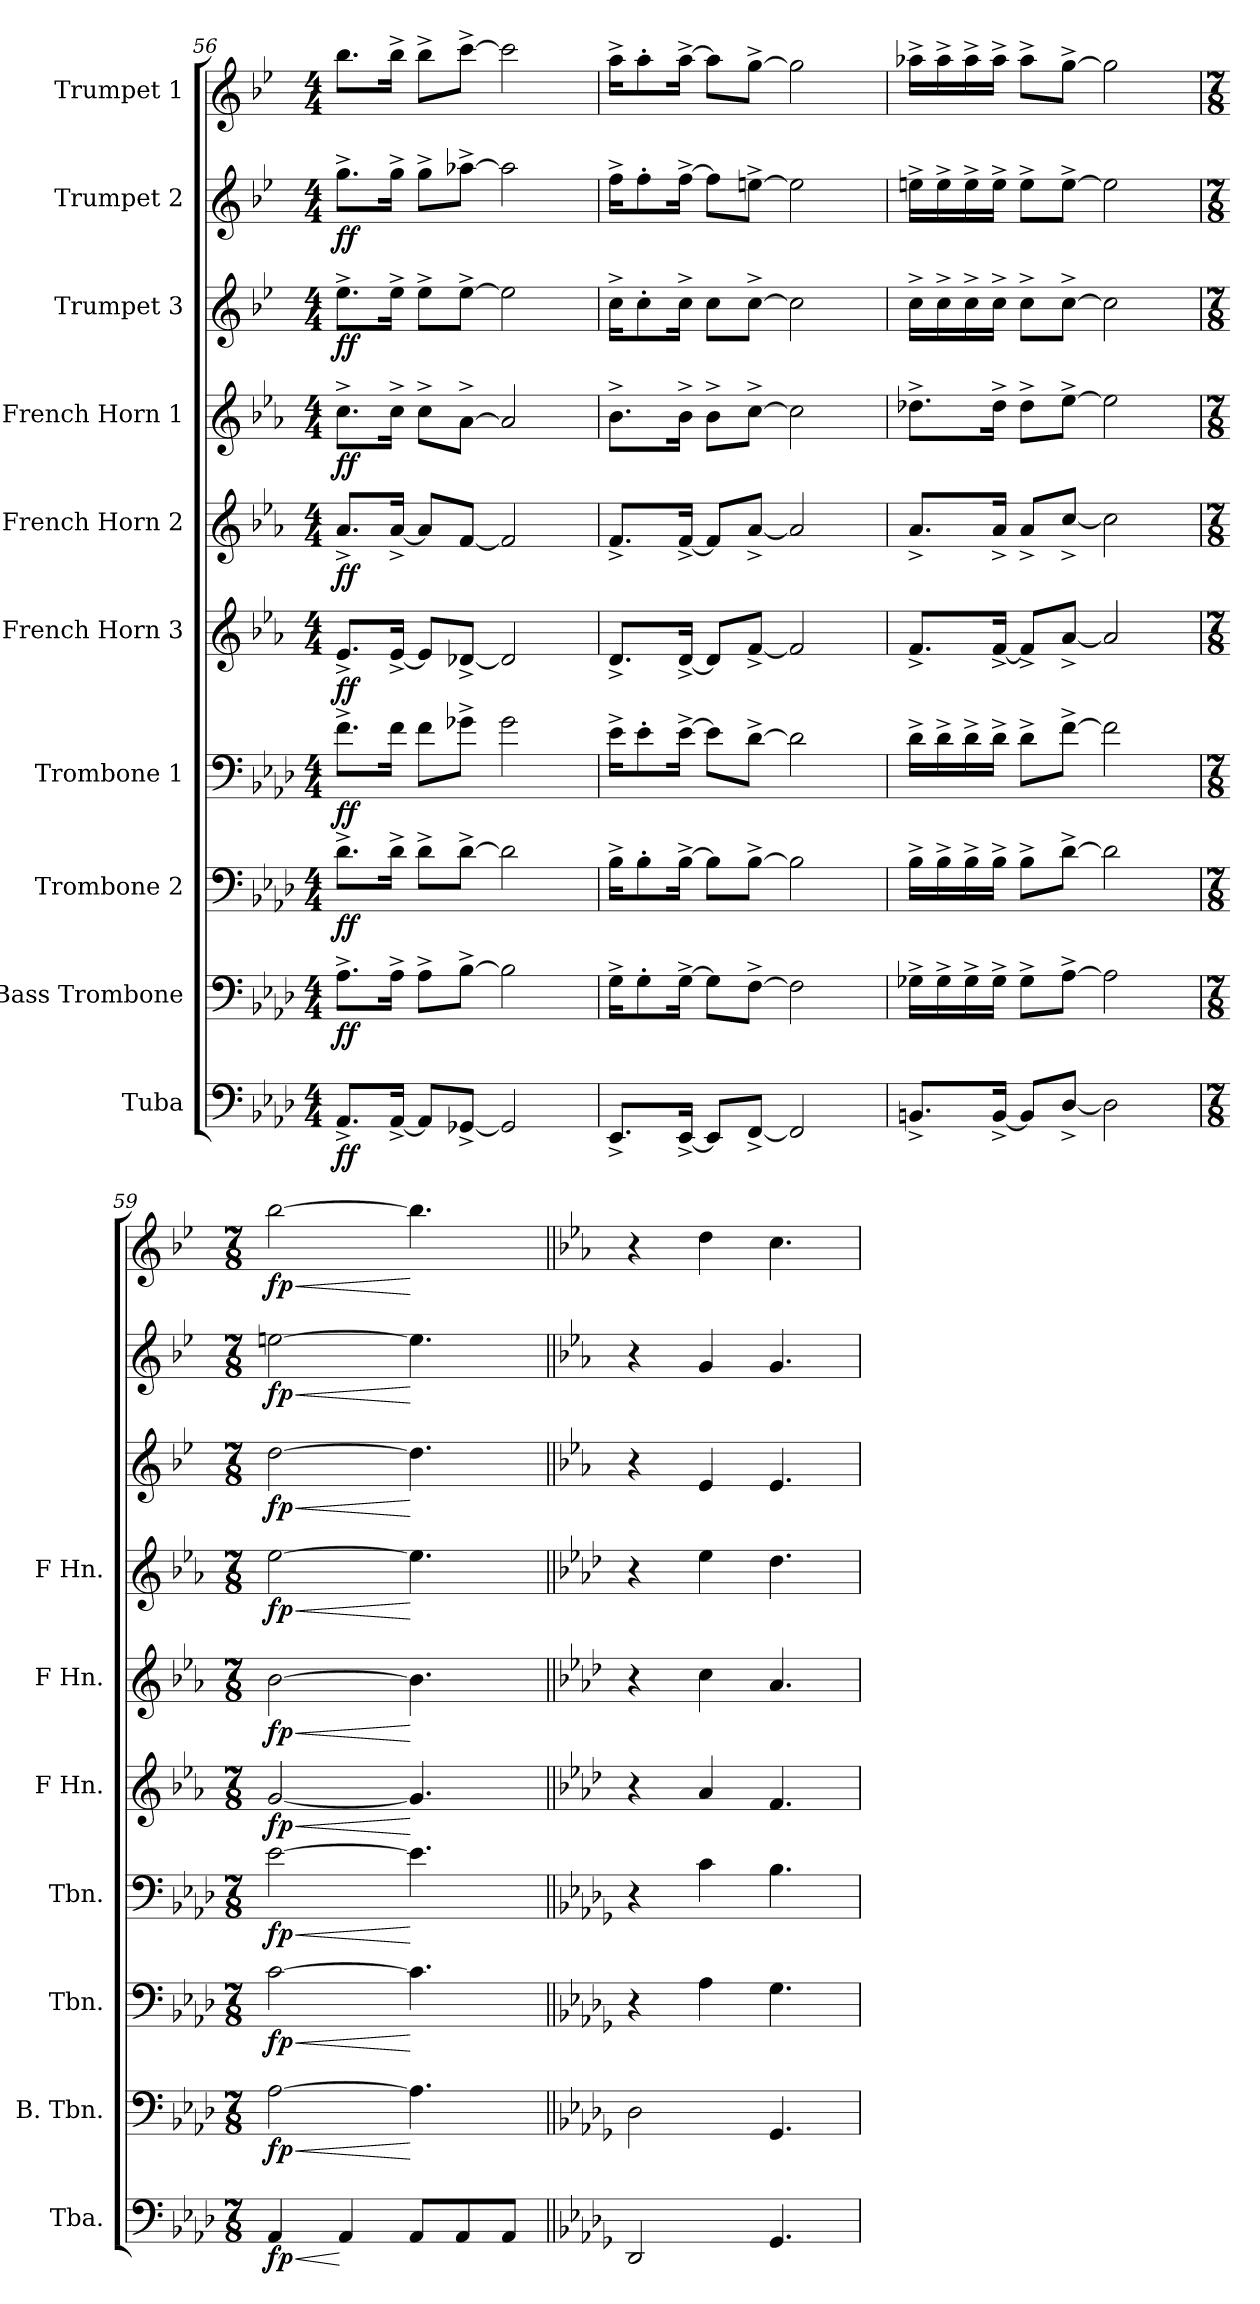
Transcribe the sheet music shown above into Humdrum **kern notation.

**kern	**dynam	**kern	**dynam	**kern	**dynam	**kern	**dynam	**kern	**dynam	**kern	**dynam	**kern	**dynam	**kern	**dynam	**kern	**dynam	**kern	**dynam
*part10	*part10	*part9	*part9	*part8	*part8	*part7	*part7	*part6	*part6	*part5	*part5	*part4	*part4	*part3	*part3	*part2	*part2	*part1	*part1
*staff10	*staff10	*staff9	*staff9	*staff8	*staff8	*staff7	*staff7	*staff6	*staff6	*staff5	*staff5	*staff4	*staff4	*staff3	*staff3	*staff2	*staff2	*staff1	*staff1
*I"Tuba	*	*I"Bass Trombone	*	*I"Trombone 2	*	*I"Trombone 1	*	*I"French Horn 3	*	*I"French Horn 2	*	*I"French Horn 1	*	*I"Trumpet 3	*	*I"Trumpet 2	*	*I"Trumpet 1	*
*I'Tba.	*	*I'B. Tbn.	*	*I'Tbn.	*	*I'Tbn.	*	*I'F Hn.	*	*I'F Hn.	*	*I'F Hn.	*	*	*	*	*	*	*
*clefF4	*	*clefF4	*	*clefF4	*	*clefF4	*	*clefG2	*	*clefG2	*	*clefG2	*	*clefG2	*	*clefG2	*	*clefG2	*
*	*	*	*	*	*	*	*	*ITrd4c7	*	*ITrd4c7	*	*ITrd4c7	*	*ITrd1c2	*	*ITrd1c2	*	*ITrd1c2	*
*k[b-e-a-d-]	*	*k[b-e-a-d-]	*	*k[b-e-a-d-]	*	*k[b-e-a-d-]	*	*k[b-e-a-d-]	*	*k[b-e-a-d-]	*	*k[b-e-a-d-]	*	*k[b-e-a-d-]	*	*k[b-e-a-d-]	*	*k[b-e-a-d-]	*
*M4/4	*	*M4/4	*	*M4/4	*	*M4/4	*	*M4/4	*	*M4/4	*	*M4/4	*	*M4/4	*	*M4/4	*	*M4/4	*
=56	=56	=56	=56	=56	=56	=56	=56	=56	=56	=56	=56	=56	=56	=56	=56	=56	=56	=56	=56
!	!LO:DY:b	!	!LO:DY:b	!	!LO:DY:b	!	!LO:DY:b	!	!LO:DY:b	!	!LO:DY:b	!	!LO:DY:b	!	!LO:DY:b	!	!LO:DY:b	!	!
8.AA-^/L	ff	8.A-^\L	ff	8.d-^\L	ff	8.f^\L	ff	8.A-^/L	ff	8.d-^/L	ff	8.f^\L	ff	8.dd-^\L	ff	8.ff^\L	ff	8.aa-\L	.
[16AA-^/Jk	.	16A-^\Jk	.	16d-^\Jk	.	16f\Jk	.	[16A-^/Jk	.	[16d-^/Jk	.	16f^\Jk	.	16dd-^\Jk	.	16ff^\Jk	.	16aa-^\Jk	.
8AA-/L]	.	8A-^\L	.	8d-^\L	.	8f\L	.	8A-/L]	.	8d-/L]	.	8f^\L	.	8dd-^\L	.	8ff^\L	.	8aa-^\L	.
[8GG-X^/J	.	[8B-^\J	.	[8d-^\J	.	8g-X^\J	.	[8G-X^/J	.	[8B-/J	.	[8d-^\J	.	[8dd-^\J	.	[8gg-X^\J	.	[8bb-^\J	.
2GG-/]	.	2B-\]	.	2d-\]	.	2g-\	.	2G-/]	.	2B-/]	.	2d-/]	.	2dd-\]	.	2gg-\]	.	2bb-\]	.
=57	=57	=57	=57	=57	=57	=57	=57	=57	=57	=57	=57	=57	=57	=57	=57	=57	=57	=57	=57
8.EE-^/L	.	16G^\KL	.	16B-^\KL	.	16e-^\KL	.	8.G^/L	.	8.B-^/L	.	8.e-^\L	.	16b-^\KL	.	16ee-^\KL	.	16gg^\KL	.
.	.	8G'\	.	8B-'\	.	8e-'\	.	.	.	.	.	.	.	8b-'\	.	8ee-'\	.	8gg'\	.
[16EE-^/Jk	.	[16G^\Jk	.	[16B-^\Jk	.	[16e-^\Jk	.	[16G^/Jk	.	[16B-^/Jk	.	16e-^\Jk	.	16b-^\Jk	.	[16ee-^\Jk	.	[16gg^\Jk	.
8EE-/L]	.	8G\L]	.	8B-\L]	.	8e-\L]	.	8G/L]	.	8B-/L]	.	8e-^\L	.	8b-\L	.	8ee-\L]	.	8gg\L]	.
[8FF^/J	.	[8F^\J	.	[8B-^\J	.	[8d-^\J	.	[8B-^/J	.	[8d-^/J	.	[8f^\J	.	[8b-^\J	.	[8ddn^\J	.	[8ff^\J	.
2FF/]	.	2F\]	.	2B-\]	.	2d-\]	.	2B-/]	.	2d-/]	.	2f\]	.	2b-\]	.	2dd\]	.	2ff\]	.
=58	=58	=58	=58	=58	=58	=58	=58	=58	=58	=58	=58	=58	=58	=58	=58	=58	=58	=58	=58
8.BBn^/L	.	16G-X^\LL	.	16B-^\LL	.	16d-^\LL	.	8.B-^/L	.	8.d-^/L	.	8.g-X^\L	.	16b-^\LL	.	16ddn^\LL	.	16gg-X^\LL	.
.	.	16G-^\	.	16B-^\	.	16d-^\	.	.	.	.	.	.	.	16b-^\	.	16dd^\	.	16gg-^\	.
.	.	16G-^\	.	16B-^\	.	16d-^\	.	.	.	.	.	.	.	16b-^\	.	16dd^\	.	16gg-^\	.
[16BB^/Jk	.	16G-^\JJ	.	16B-^\JJ	.	16d-^\JJ	.	[16B-^/Jk	.	16d-^/Jk	.	16g-^\Jk	.	16b-^\JJ	.	16dd^\JJ	.	16gg-^\JJ	.
8BB/L]	.	8G-^\L	.	8B-^\L	.	8d-^\L	.	8B-^/L]	.	8d-^/L	.	8g-^\L	.	8b-^\L	.	8dd^\L	.	8gg-^\L	.
[8D-^/J	.	[8A-^\J	.	[8d-^\J	.	[8f^\J	.	[8d-^/J	.	[8f^/J	.	[8a-^\J	.	[8b-^\J	.	[8dd^\J	.	[8ff^\J	.
2D-\]	.	2A-\]	.	2d-\]	.	2f\]	.	2d-/]	.	2f\]	.	2a-\]	.	2b-\]	.	2dd\]	.	2ff\]	.
!!LO:PB:g=z
=59	=59	=59	=59	=59	=59	=59	=59	=59	=59	=59	=59	=59	=59	=59	=59	=59	=59	=59	=59
*M7/8	*	*M7/8	*	*M7/8	*	*M7/8	*	*M7/8	*	*M7/8	*	*M7/8	*	*M7/8	*	*M7/8	*	*M7/8	*
!	!LO:HP:b	!	!LO:HP:b	!	!LO:HP:b	!	!LO:HP:b	!	!LO:HP:b	!	!LO:HP:b	!	!LO:HP:b	!	!LO:HP:b	!	!LO:HP:b	!	!LO:HP:b
!	!LO:DY:n=1:b	!	!LO:DY:n=1:b	!	!LO:DY:n=1:b	!	!LO:DY:n=1:b	!	!LO:DY:n=1:b	!	!LO:DY:n=1:b	!	!LO:DY:n=1:b	!	!LO:DY:n=1:b	!	!LO:DY:n=1:b	!	!LO:DY:n=1:b
4AA-/	< fp	[2A-\	< fp	[2c\	< fp	[2e-\	< fp	[2c/	< fp	[2e-\	< fp	[2a-\	< fp	[2cc\	< fp	[2ddn\	< fp	[2aa-\	< fp
4AA-/	[	.	.	.	.	.	.	.	.	.	.	.	.	.	.	.	.	.	.
8AA-/L	.	4.A-\]	[	4.c\]	[	4.e-\]	[	4.c/]	[	4.e-\]	[	4.a-\]	[	4.cc\]	[	4.dd\]	[	4.aa-\]	[
8AA-/	.	.	.	.	.	.	.	.	.	.	.	.	.	.	.	.	.	.	.
8AA-/J	.	.	.	.	.	.	.	.	.	.	.	.	.	.	.	.	.	.	.
=60||	=60||	=60||	=60||	=60||	=60||	=60||	=60||	=60||	=60||	=60||	=60||	=60||	=60||	=60||	=60||	=60||	=60||	=60||	=60||
*k[b-e-a-d-g-]	*	*k[b-e-a-d-g-]	*	*k[b-e-a-d-g-]	*	*k[b-e-a-d-g-]	*	*k[b-e-a-d-g-]	*	*k[b-e-a-d-g-]	*	*k[b-e-a-d-g-]	*	*k[b-e-a-d-g-]	*	*k[b-e-a-d-g-]	*	*k[b-e-a-d-g-]	*
2DD-/	.	2D-\	.	4r	.	4r	.	4r	.	4r	.	4r	.	4r	.	4r	.	4r	.
.	.	.	.	4A-\	.	4c\	.	4d-/	.	4f\	.	4a-\	.	4d-/	.	4f/	.	4cc\	.
4.GG-/	.	4.GG-/	.	4.G-\	.	4.B-\	.	4.B-/	.	4.d-/	.	4.g-\	.	4.d-/	.	4.f/	.	4.b-\	.
=	=	=	=	=	=	=	=	=	=	=	=	=	=	=	=	=	=	=	=
*-	*-	*-	*-	*-	*-	*-	*-	*-	*-	*-	*-	*-	*-	*-	*-	*-	*-	*-	*-
